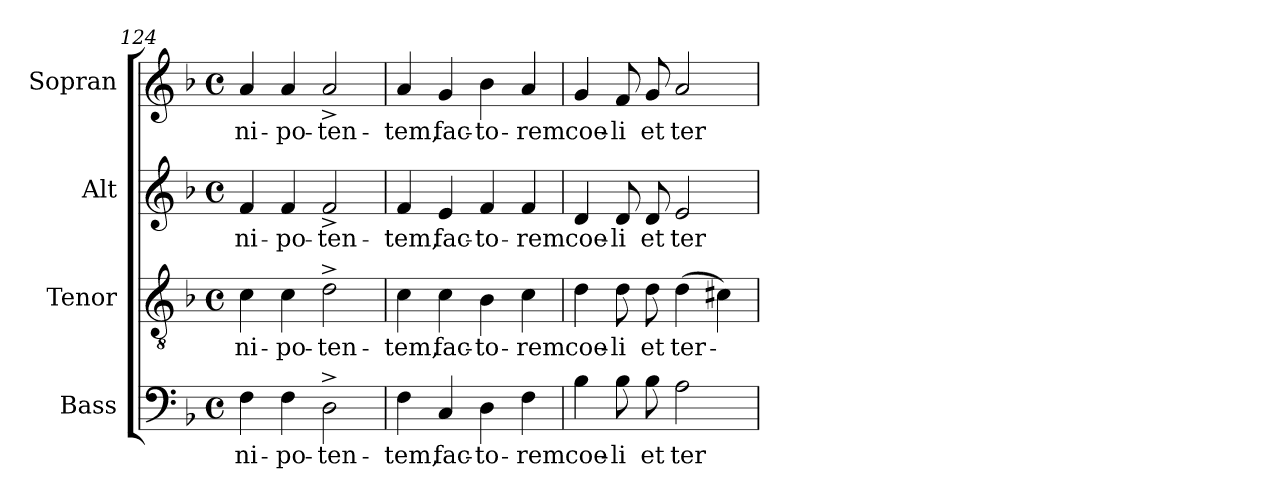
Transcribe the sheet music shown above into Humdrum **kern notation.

**kern	**text	**kern	**text	**kern	**text	**kern	**text
*part4	*part4	*part3	*part3	*part2	*part2	*part1	*part1
*staff4	*staff4	*staff3	*staff3	*staff2	*staff2	*staff1	*staff1
*I"Bass	*	*I"Tenor	*	*I"Alt	*	*I"Sopran	*
*I'B.	*	*I'T.	*	*I'A.	*	*I'S.	*
*clefF4	*	*clefGv2	*	*clefG2	*	*clefG2	*
*k[b-]	*	*k[b-]	*	*k[b-]	*	*k[b-]	*
*F:	*	*F:	*	*F:	*	*F:	*
*M4/4	*	*M4/4	*	*M4/4	*	*M4/4	*
*met(c)	*	*met(c)	*	*met(c)	*	*met(c)	*
=124	=124	=124	=124	=124	=124	=124	=124
!	!LO:LY:b	!	!LO:LY:b	!	!LO:LY:b	!	!LO:LY:b
4F\	-ni-	4c\	-ni-	4f/	-ni-	4a/	-ni-
!	!LO:LY:b	!	!LO:LY:b	!	!LO:LY:b	!	!LO:LY:b
4F\	-po-	4c\	-po-	4f/	-po-	4a/	-po-
!	!LO:LY:b	!	!LO:LY:b	!	!LO:LY:b	!	!LO:LY:b
2D^>\	-ten-	2d^>\	-ten-	2f^>/	-ten-	2a^>/	-ten-
=125	=125	=125	=125	=125	=125	=125	=125
!	!LO:LY:b	!	!LO:LY:b	!	!LO:LY:b	!	!LO:LY:b
4F\	-tem,	4c\	-tem,	4f/	-tem,	4a/	-tem,
!	!LO:LY:b	!	!LO:LY:b	!	!LO:LY:b	!	!LO:LY:b
4C/	fac-	4c\	fac-	4e/	fac-	4g/	fac-
!	!LO:LY:b	!	!LO:LY:b	!	!LO:LY:b	!	!LO:LY:b
4D\	-to-	4B-\	-to-	4f/	-to-	4b-\	-to-
!	!LO:LY:b	!	!LO:LY:b	!	!LO:LY:b	!	!LO:LY:b
4F\	-rem	4c\	-rem	4f/	-rem	4a/	-rem
=126	=126	=126	=126	=126	=126	=126	=126
!	!LO:LY:b	!	!LO:LY:b	!	!LO:LY:b	!	!LO:LY:b
4B-\	coe-	4d\	coe-	4d/	coe-	4g/	coe-
!	!LO:LY:b	!	!LO:LY:b	!	!LO:LY:b	!	!LO:LY:b
8B-\	-li	8d\	-li	8d/	-li	8f/	-li
!	!LO:LY:b	!	!LO:LY:b	!	!LO:LY:b	!	!LO:LY:b
8B-\	et	8d\	et	8d/	et	8g/	et
!	!LO:LY:b	!	!LO:LY:b	!	!LO:LY:b	!	!LO:LY:b
2A\	ter-	(>4d\	ter-	2e/	ter-	2a/	ter-
.	.	4c#X\)	.	.	.	.	.
=	=	=	=	=	=	=	=
*-	*-	*-	*-	*-	*-	*-	*-
